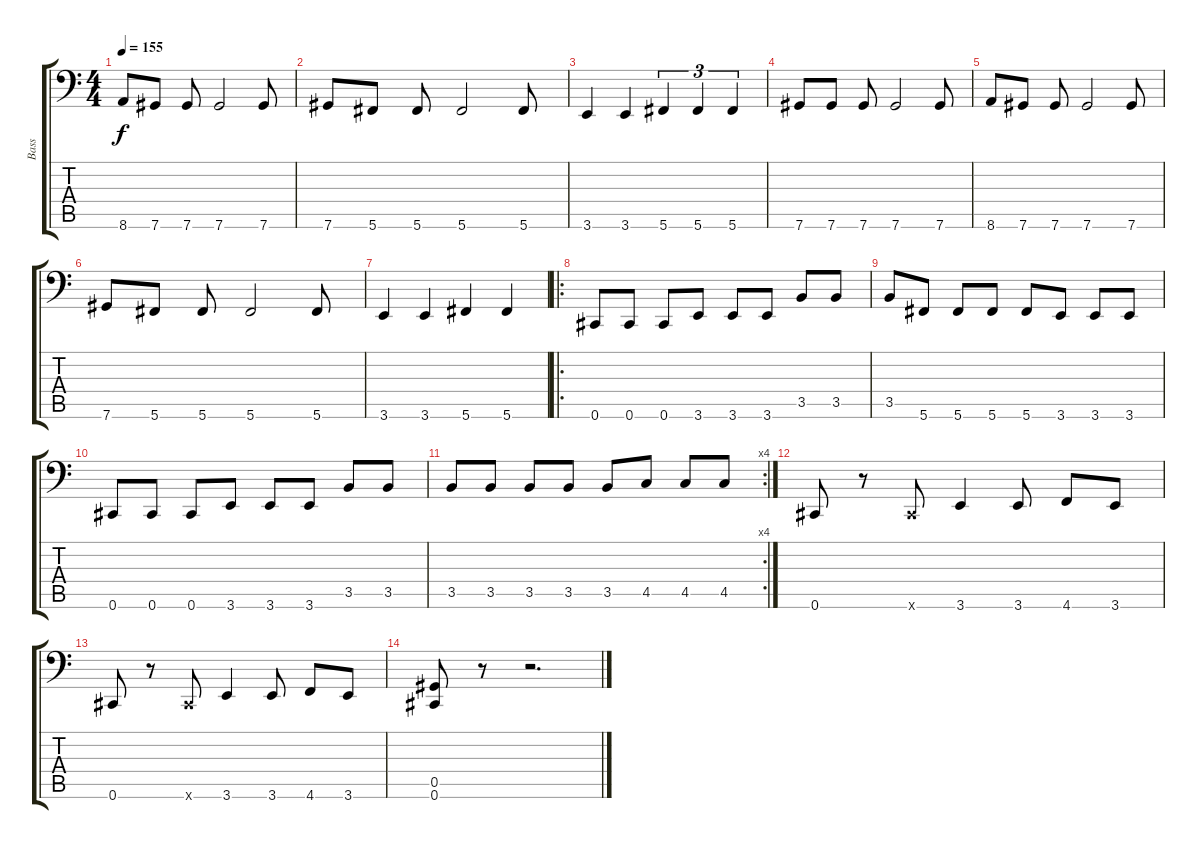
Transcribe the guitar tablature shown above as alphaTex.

\track ("Bass" "Bass") {instrument distortionguitar}
\staff {score tabs}
\tuning (Eb3 Bb2 Gb2 Db2 Ab1 Db1) {hide}
\ts (4 4)
\tempo 155
\clef f4
\ks c
8.6.8{dy f} 7.6.8 7.6.8 7.6.2 7.6.8 |
7.6.8 5.6.8 5.6.8 5.6.2 5.6.8 |
3.6.4 3.6.4 5.6.4{tu (3 2)} 5.6.4{tu (3 2)} 5.6.4{tu (3 2)} |
7.6.8 7.6.8 7.6.8 7.6.2 7.6.8 |
8.6.8 7.6.8 7.6.8 7.6.2 7.6.8 |
7.6.8 5.6.8 5.6.8 5.6.2 5.6.8 |
3.6.4 3.6.4 5.6.4 5.6.4 |
\ro
0.6.8 0.6.8 0.6.8 3.6.8 3.6.8 3.6.8 3.5.8 3.5.8 |
3.5.8 5.6.8 5.6.8 5.6.8 5.6.8 3.6.8 3.6.8 3.6.8 |
0.6.8 0.6.8 0.6.8 3.6.8 3.6.8 3.6.8 3.5.8 3.5.8 |
\rc 4
3.5.8 3.5.8 3.5.8 3.5.8 3.5.8 4.5.8 4.5.8 4.5.8 |
0.6.8 r.8 0.6{x}.8 3.6.4 3.6.8 4.6.8 3.6.8 |
0.6.8 r.8 0.6{x}.8 3.6.4 3.6.8 4.6.8 3.6.8 |
(0.5 0.6).8 r.8 r.2{d}
